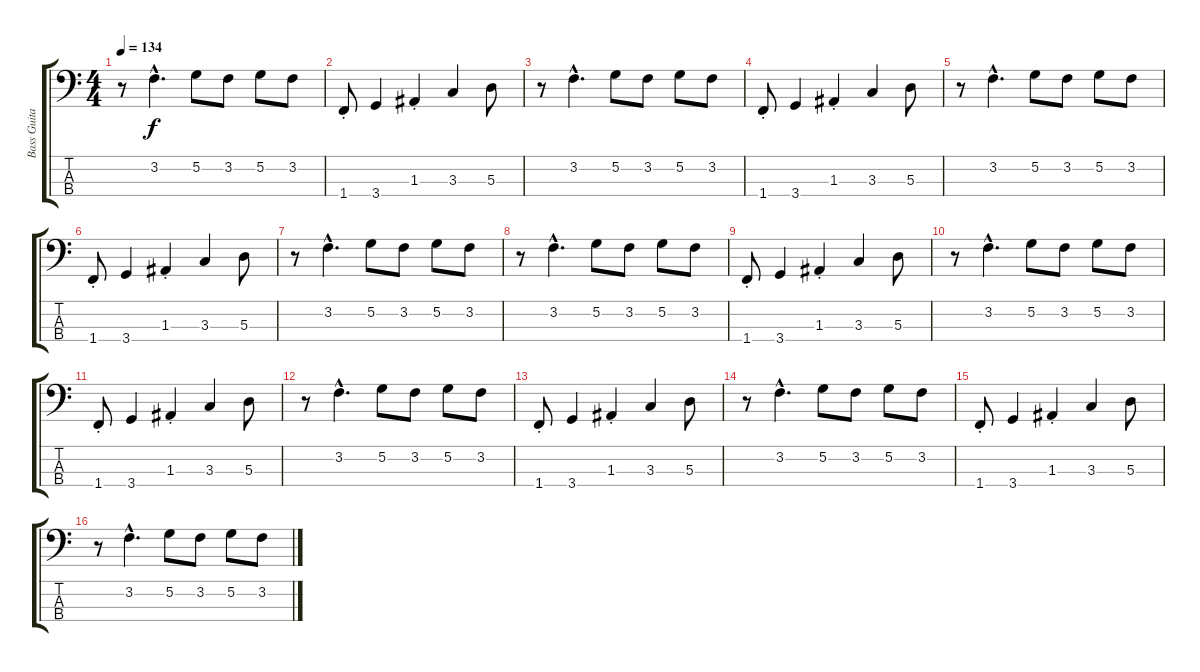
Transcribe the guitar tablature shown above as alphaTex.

\track ("Bass Guitar" "Bass Guita") {instrument acousticbass}
\staff {score tabs}
\tuning (G2 D2 A1 E1) {hide}
\ts (4 4)
\tempo 134
\clef f4
\ks c
r.8{dy f} 3.2{hac}.4{d} 5.2.8 3.2.8 5.2.8 3.2.8 |
1.4{st}.8 3.4.4 1.3{st}.4 3.3.4 5.3.8 |
r.8 3.2{hac}.4{d} 5.2.8 3.2.8 5.2.8 3.2.8 |
1.4{st}.8 3.4.4 1.3{st}.4 3.3.4 5.3.8 |
r.8 3.2{hac}.4{d} 5.2.8 3.2.8 5.2.8 3.2.8 |
1.4{st}.8 3.4.4 1.3{st}.4 3.3.4 5.3.8 |
r.8 3.2{hac}.4{d} 5.2.8 3.2.8 5.2.8 3.2.8 |
r.8 3.2{hac}.4{d} 5.2.8 3.2.8 5.2.8 3.2.8 |
1.4{st}.8 3.4.4 1.3{st}.4 3.3.4 5.3.8 |
r.8 3.2{hac}.4{d} 5.2.8 3.2.8 5.2.8 3.2.8 |
1.4{st}.8 3.4.4 1.3{st}.4 3.3.4 5.3.8 |
r.8 3.2{hac}.4{d} 5.2.8 3.2.8 5.2.8 3.2.8 |
1.4{st}.8 3.4.4 1.3{st}.4 3.3.4 5.3.8 |
r.8 3.2{hac}.4{d} 5.2.8 3.2.8 5.2.8 3.2.8 |
1.4{st}.8 3.4.4 1.3{st}.4 3.3.4 5.3.8 |
r.8 3.2{hac}.4{d} 5.2.8 3.2.8 5.2.8 3.2.8
